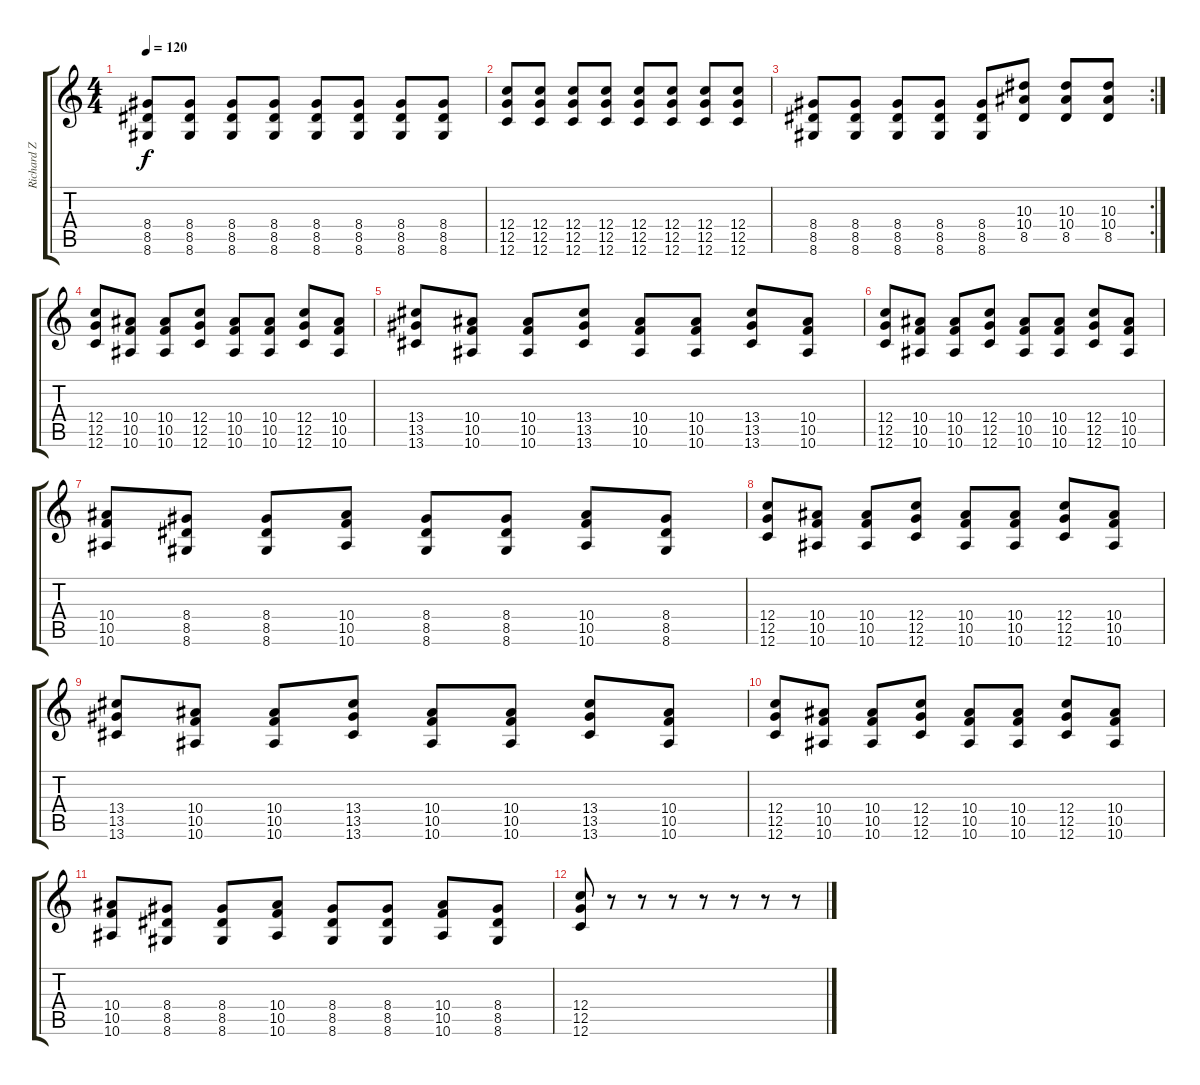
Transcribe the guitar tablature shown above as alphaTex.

\track ("Richard Z" "Richard Z") {instrument distortionguitar}
\staff {score tabs}
\tuning (D4 A3 F3 C3 G2 C2) {hide}
\ts (4 4)
\tempo 120
\clef g2
\ks c
(8.4 8.5 8.6).8{dy f} (8.4 8.5 8.6).8 (8.4 8.5 8.6).8 (8.4 8.5 8.6).8 (8.4 8.5 8.6).8 (8.4 8.5 8.6).8 (8.4 8.5 8.6).8 (8.4 8.5 8.6).8 |
(12.4 12.5 12.6).8 (12.4 12.5 12.6).8 (12.4 12.5 12.6).8 (12.4 12.5 12.6).8 (12.4 12.5 12.6).8 (12.4 12.5 12.6).8 (12.4 12.5 12.6).8 (12.4 12.5 12.6).8 |
\rc 2
(8.4 8.5 8.6).8 (8.4 8.5 8.6).8 (8.4 8.5 8.6).8 (8.4 8.5 8.6).8 (8.4 8.5 8.6).8 (10.3 10.4 8.5).8 (10.3 10.4 8.5).8 (10.3 10.4 8.5).8 |
(12.4 12.5 12.6).8 (10.4 10.5 10.6).8 (10.4 10.5 10.6).8 (12.4 12.5 12.6).8 (10.4 10.5 10.6).8 (10.4 10.5 10.6).8 (12.4 12.5 12.6).8 (10.4 10.5 10.6).8 |
(13.4 13.5 13.6).8 (10.4 10.5 10.6).8 (10.4 10.5 10.6).8 (13.4 13.5 13.6).8 (10.4 10.5 10.6).8 (10.4 10.5 10.6).8 (13.4 13.5 13.6).8 (10.4 10.5 10.6).8 |
(12.4 12.5 12.6).8 (10.4 10.5 10.6).8 (10.4 10.5 10.6).8 (12.4 12.5 12.6).8 (10.4 10.5 10.6).8 (10.4 10.5 10.6).8 (12.4 12.5 12.6).8 (10.4 10.5 10.6).8 |
(10.4 10.5 10.6).8 (8.4 8.5 8.6).8 (8.4 8.5 8.6).8 (10.4 10.5 10.6).8 (8.4 8.5 8.6).8 (8.4 8.5 8.6).8 (10.4 10.5 10.6).8 (8.4 8.5 8.6).8 |
(12.4 12.5 12.6).8 (10.4 10.5 10.6).8 (10.4 10.5 10.6).8 (12.4 12.5 12.6).8 (10.4 10.5 10.6).8 (10.4 10.5 10.6).8 (12.4 12.5 12.6).8 (10.4 10.5 10.6).8 |
(13.4 13.5 13.6).8 (10.4 10.5 10.6).8 (10.4 10.5 10.6).8 (13.4 13.5 13.6).8 (10.4 10.5 10.6).8 (10.4 10.5 10.6).8 (13.4 13.5 13.6).8 (10.4 10.5 10.6).8 |
(12.4 12.5 12.6).8 (10.4 10.5 10.6).8 (10.4 10.5 10.6).8 (12.4 12.5 12.6).8 (10.4 10.5 10.6).8 (10.4 10.5 10.6).8 (12.4 12.5 12.6).8 (10.4 10.5 10.6).8 |
(10.4 10.5 10.6).8 (8.4 8.5 8.6).8 (8.4 8.5 8.6).8 (10.4 10.5 10.6).8 (8.4 8.5 8.6).8 (8.4 8.5 8.6).8 (10.4 10.5 10.6).8 (8.4 8.5 8.6).8 |
(12.4 12.5 12.6).8 r.8 r.8 r.8 r.8 r.8 r.8 r.8
